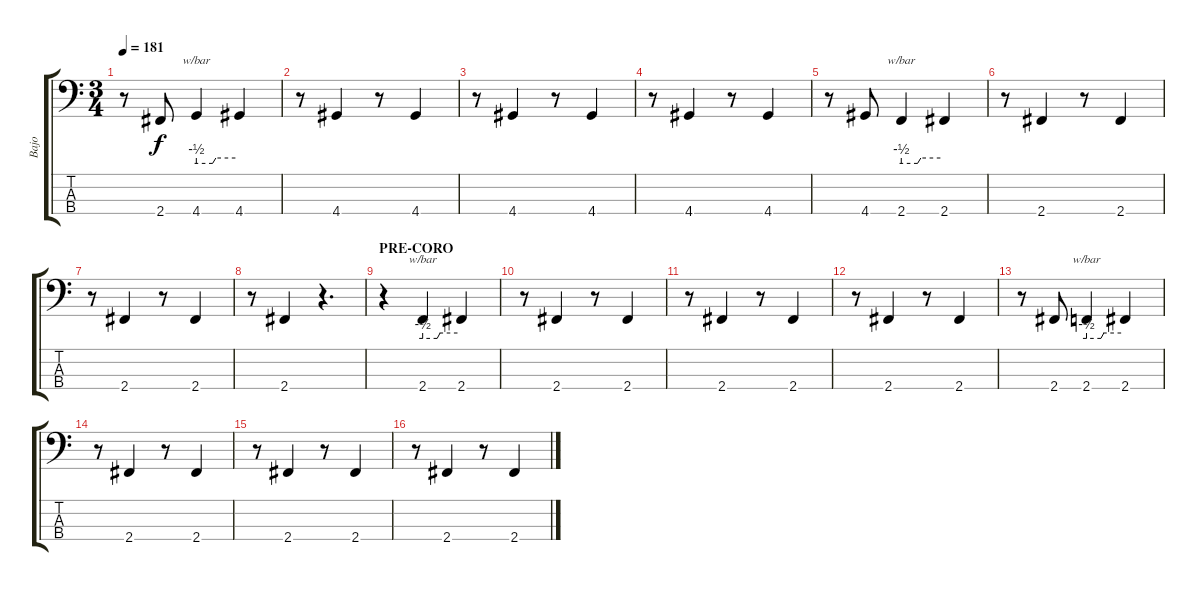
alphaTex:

\track ("Bajo" "Bajo") {instrument electricbassfinger}
\staff {score tabs}
\tuning (G2 D2 A1 E1) {hide}
\ts (3 4)
\tempo 181
\clef f4
\ks c
r.8{dy f} 2.4.8 4.4.4{tbe (custom default 0 -2 25 -2 30 0 60 0)} 4.4.4 |
r.8 4.4.4 r.8 4.4.4 |
r.8 4.4.4 r.8 4.4.4 |
r.8 4.4.4 r.8 4.4.4 |
r.8 4.4.8 2.4.4{tbe (custom default 0 -2 25 -2 30 0 60 0)} 2.4.4 |
r.8 2.4.4 r.8 2.4.4 |
r.8 2.4.4 r.8 2.4.4 |
r.8 2.4.4 r.4{d} |
\section ("" "PRE-CORO")
r.4 2.4.4{tbe (custom default 0 -2 25 -2 30 0 60 0)} 2.4.4 |
r.8 2.4.4 r.8 2.4.4 |
r.8 2.4.4 r.8 2.4.4 |
r.8 2.4.4 r.8 2.4.4 |
r.8 2.4.8 2.4.4{tbe (custom default 0 -2 25 -2 30 0 60 0)} 2.4.4 |
r.8 2.4.4 r.8 2.4.4 |
r.8 2.4.4 r.8 2.4.4 |
r.8 2.4.4 r.8 2.4.4
